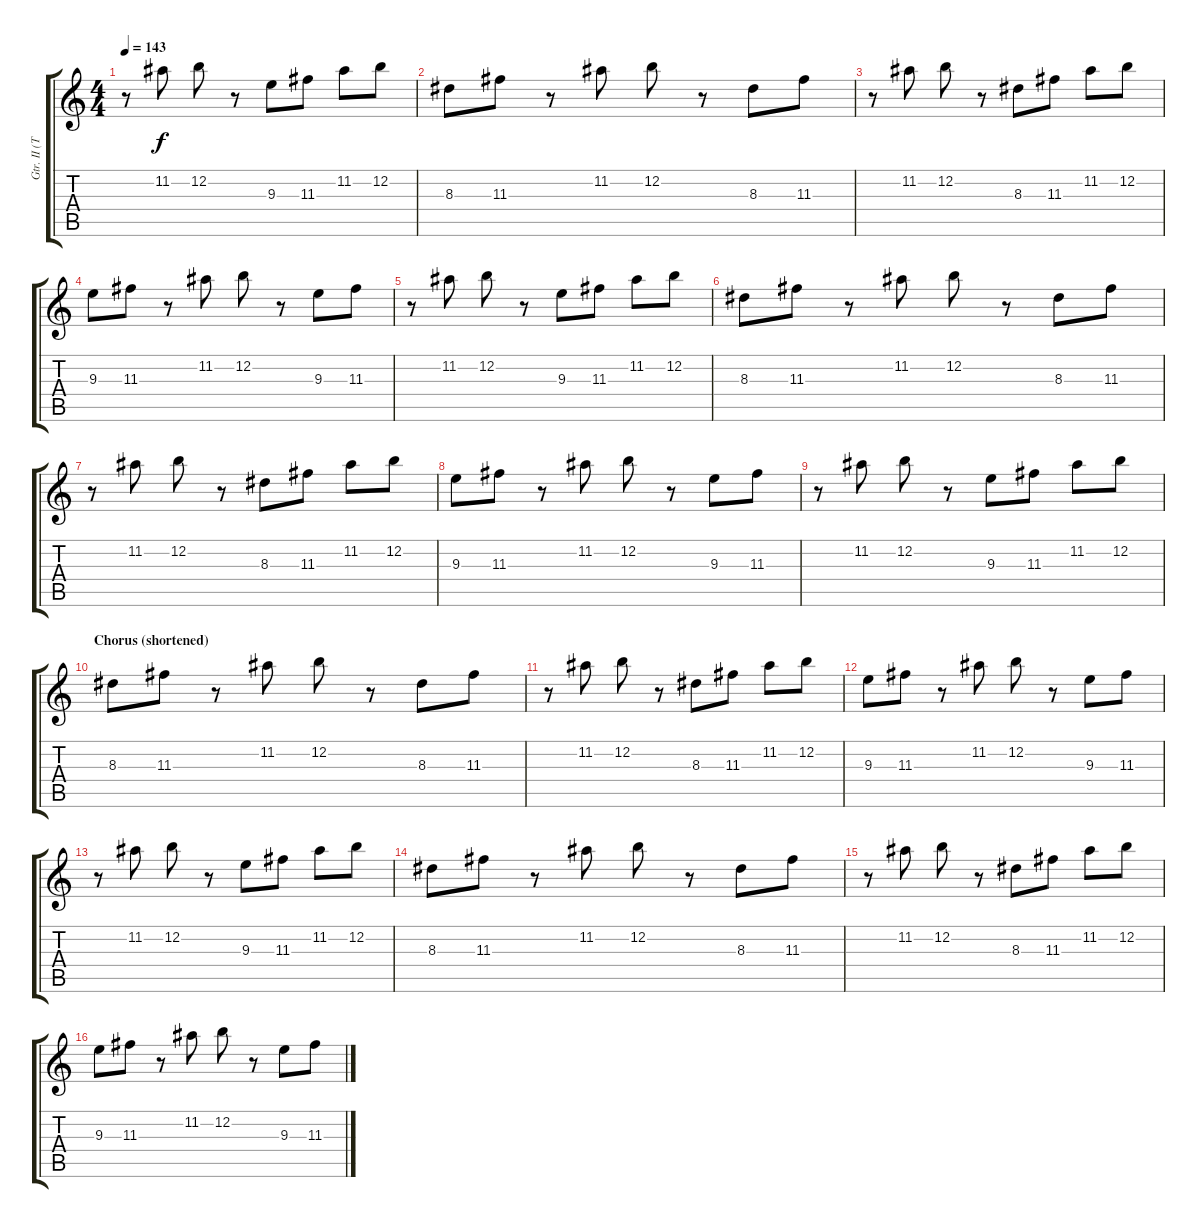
\track ("Gtr. II (Theme)" "Gtr. II (T") {instrument overdrivenguitar}
\staff {score tabs}
\tuning (E4 B3 G3 D3 A2 E2) {hide}
\ts (4 4)
\tempo 143
\clef g2
\ks c
r.8{dy f} 11.2.8 12.2.8 r.8 9.3.8 11.3.8 11.2.8 12.2.8 |
8.3.8 11.3.8 r.8 11.2.8 12.2.8 r.8 8.3.8 11.3.8 |
r.8 11.2.8 12.2.8 r.8 8.3.8 11.3.8 11.2.8 12.2.8 |
9.3.8 11.3.8 r.8 11.2.8 12.2.8 r.8 9.3.8 11.3.8 |
r.8 11.2.8 12.2.8 r.8 9.3.8 11.3.8 11.2.8 12.2.8 |
8.3.8 11.3.8 r.8 11.2.8 12.2.8 r.8 8.3.8 11.3.8 |
r.8 11.2.8 12.2.8 r.8 8.3.8 11.3.8 11.2.8 12.2.8 |
9.3.8 11.3.8 r.8 11.2.8 12.2.8 r.8 9.3.8 11.3.8 |
r.8 11.2.8 12.2.8 r.8 9.3.8 11.3.8 11.2.8 12.2.8 |
\section ("" "Chorus (shortened)")
8.3.8 11.3.8 r.8 11.2.8 12.2.8 r.8 8.3.8 11.3.8 |
r.8 11.2.8 12.2.8 r.8 8.3.8 11.3.8 11.2.8 12.2.8 |
9.3.8 11.3.8 r.8 11.2.8 12.2.8 r.8 9.3.8 11.3.8 |
r.8 11.2.8 12.2.8 r.8 9.3.8 11.3.8 11.2.8 12.2.8 |
8.3.8 11.3.8 r.8 11.2.8 12.2.8 r.8 8.3.8 11.3.8 |
r.8 11.2.8 12.2.8 r.8 8.3.8 11.3.8 11.2.8 12.2.8 |
9.3.8 11.3.8 r.8 11.2.8 12.2.8 r.8 9.3.8 11.3.8
